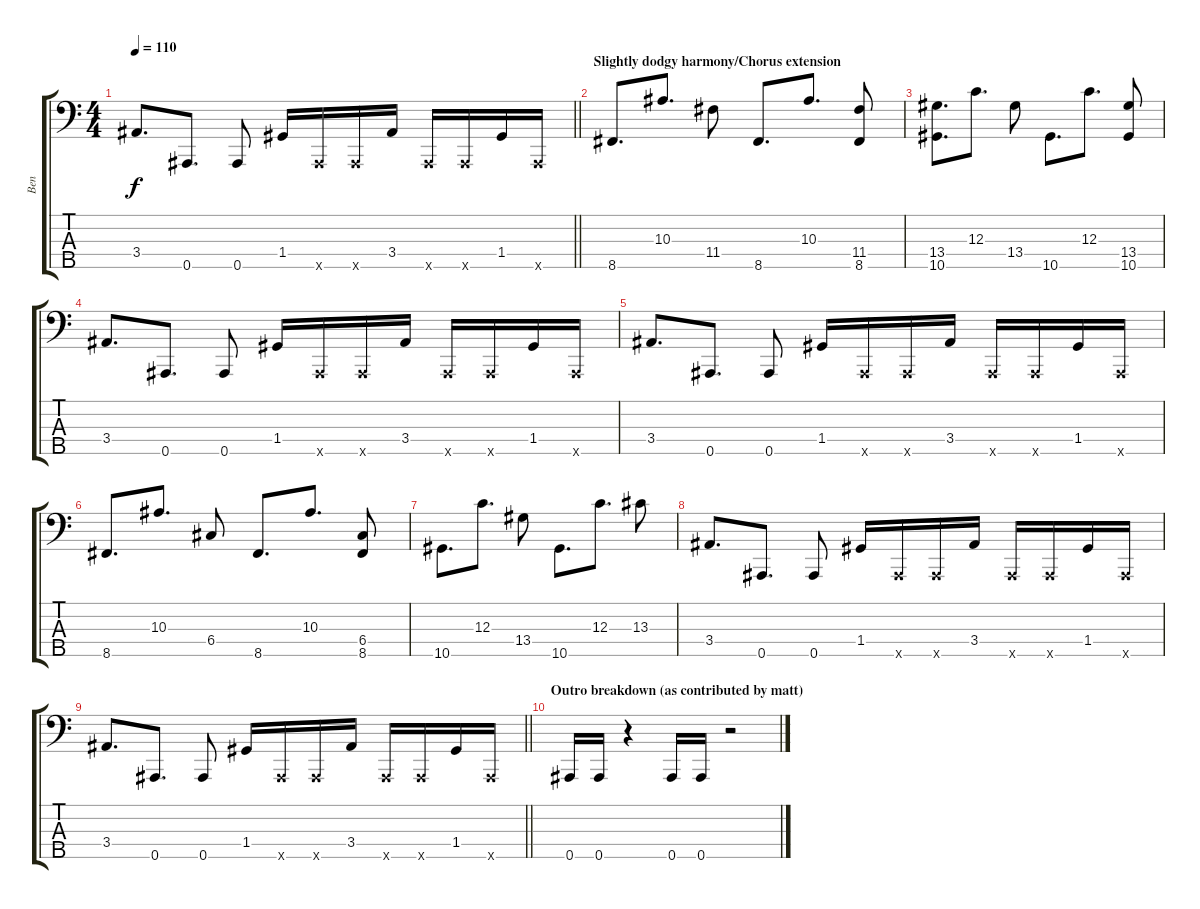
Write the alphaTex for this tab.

\track ("Ben" "Ben") {instrument slapbass1}
\staff {score tabs}
\tuning (A2 F2 C2 G1 Bb0) {hide}
\ts (4 4)
\tempo 110
\clef f4
\barLineRight lightlight
\ks c
3.4.8{d dy f} 0.5.8{d} 0.5.8 1.4.16 0.5{x}.16 0.5{x}.16 3.4.16 0.5{x}.16 0.5{x}.16 1.4.16 0.5{x}.16 |
\section ("" "Slightly dodgy harmony/Chorus extension")
8.5.8{d} 10.3.8{d} 11.4.8 8.5.8{d} 10.3.8{d} (11.4 8.5).8 |
(13.4 10.5).8{d} 12.3.8{d} 13.4.8 10.5.8{d} 12.3.8{d} (13.4 10.5).8 |
3.4.8{d} 0.5.8{d} 0.5.8 1.4.16 0.5{x}.16 0.5{x}.16 3.4.16 0.5{x}.16 0.5{x}.16 1.4.16 0.5{x}.16 |
3.4.8{d} 0.5.8{d} 0.5.8 1.4.16 0.5{x}.16 0.5{x}.16 3.4.16 0.5{x}.16 0.5{x}.16 1.4.16 0.5{x}.16 |
8.5.8{d} 10.3.8{d} 6.4.8 8.5.8{d} 10.3.8{d} (6.4 8.5).8 |
10.5.8{d} 12.3.8{d} 13.4.8 10.5.8{d} 12.3.8{d} 13.3.8 |
3.4.8{d} 0.5.8{d} 0.5.8 1.4.16 0.5{x}.16 0.5{x}.16 3.4.16 0.5{x}.16 0.5{x}.16 1.4.16 0.5{x}.16 |
\barLineRight lightlight
3.4.8{d} 0.5.8{d} 0.5.8 1.4.16 0.5{x}.16 0.5{x}.16 3.4.16 0.5{x}.16 0.5{x}.16 1.4.16 0.5{x}.16 |
\section ("" "Outro breakdown (as contributed by matt)")
0.5.16 0.5.16 r.4 0.5.16 0.5.16 r.2
